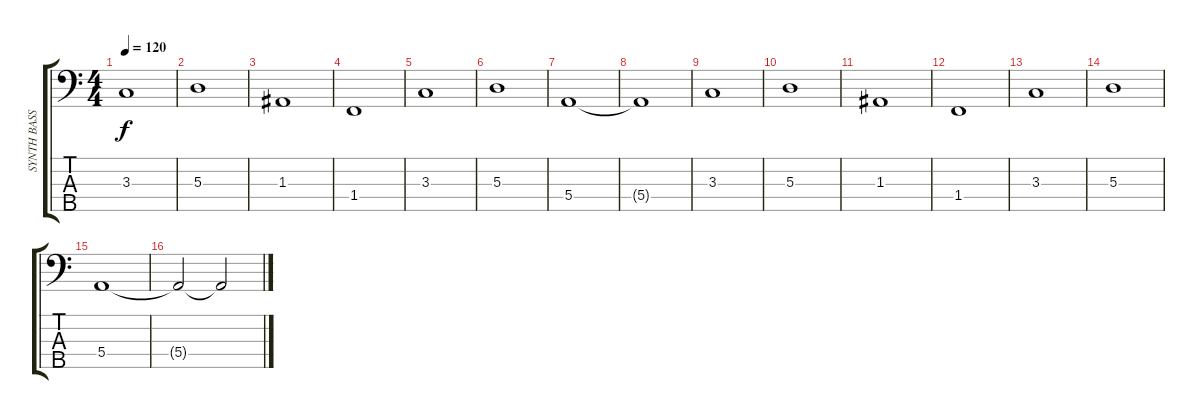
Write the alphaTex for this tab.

\track ("SYNTH BASS" "SYNTH BASS") {instrument contrabass}
\staff {score tabs}
\tuning (G2 D2 A1 E1 B0) {hide}
\ts (4 4)
\tempo 120
\clef f4
\ks c
3.3.1{dy f} |
5.3.1 |
1.3.1 |
1.4.1 |
3.3.1 |
5.3.1 |
5.4.1 |
5.4{t}.1 |
3.3.1 |
5.3.1 |
1.3.1 |
1.4.1 |
3.3.1 |
5.3.1 |
5.4.1 |
5.4{t}.2 5.4{t}.2
